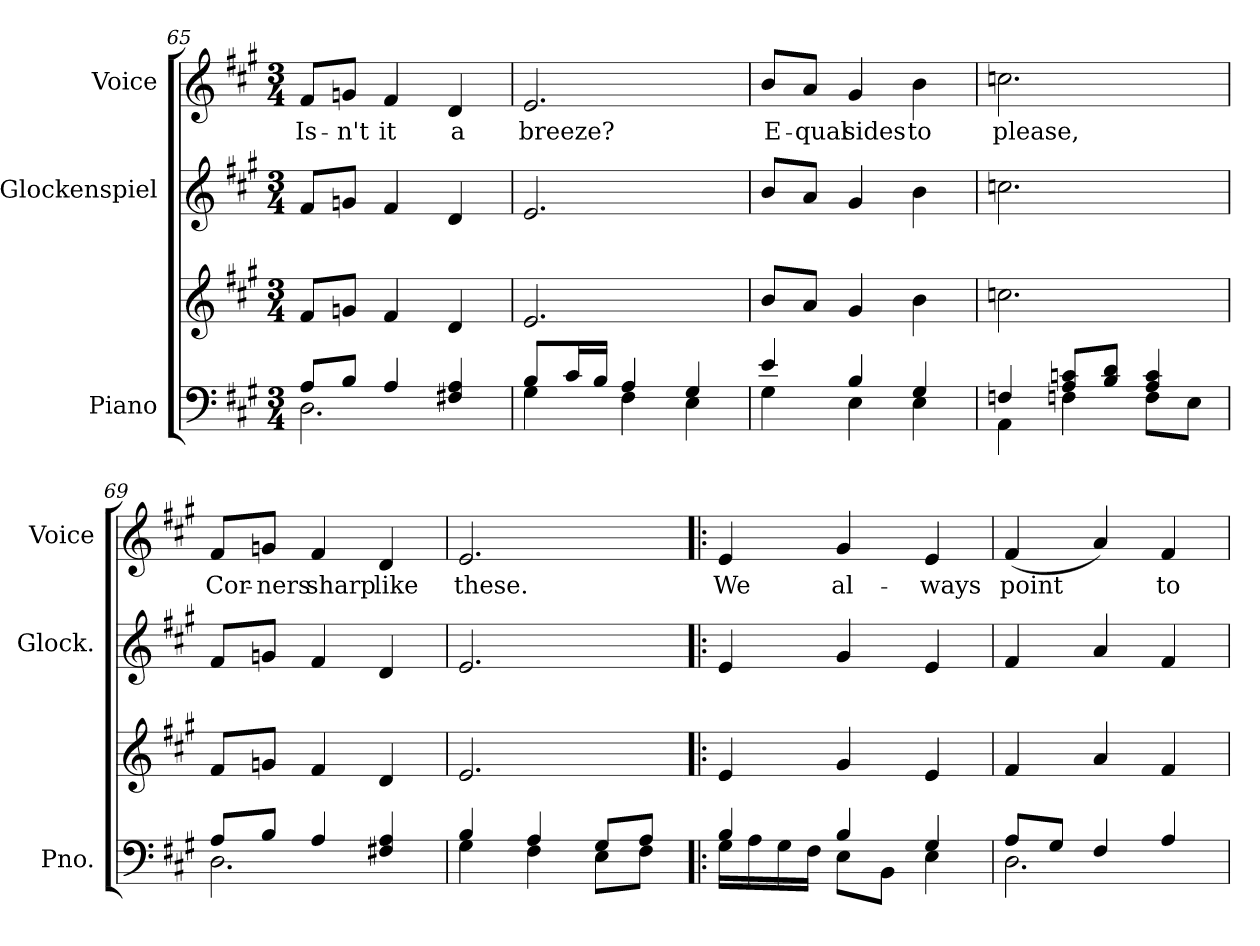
**kern	**kern	**kern	**kern	**text
*part3	*part3	*part2	*part1	*part1
*staff4	*staff3	*staff2	*staff1	*staff1
*I"Piano	*	*I"Glockenspiel	*I"Voice	*
*I'Pno.	*	*I'Glock.	*I'Voice	*
*clefF4	*clefG2	*clefG2	*clefG2	*
*	*	*ITrd-14c-24	*	*
*k[f#c#g#]	*k[f#c#g#]	*k[f#c#g#]	*k[f#c#g#]	*
*A:	*A:	*A:	*A:	*
*M3/4	*M3/4	*M3/4	*M3/4	*
=65	=65	=65	=65	=65
*^	*	*	*	*
!	!	!	!	!	!LO:LY:b:color=#000000
8Ai/L	2.Di\	8f#i/L	8fff#i/L	8f#i/L	Is-
!	!	!	!	!	!LO:LY:b:color=#000000
8Bi/J	.	8gni/J	8gggni/J	8gni/J	-n't
!	!	!	!	!	!LO:LY:b:color=#000000
4Ai/	.	4f#i/	4fff#i/	4f#i/	it
!	!	!	!	!	!LO:LY:b:color=#000000
4F#Xi/ 4Ai	.	4di/	4dddi/	4di/	a
=66	=66	=66	=66	=66	=66
!	!	!	!	!	!LO:LY:b:color=#000000
8Bi/L	4G#i\	2.ei/	2.eeei/	2.ei/	breeze?
16c#i/L	.	.	.	.	.
16Bi/JJ	.	.	.	.	.
4Ai/	4F#i\	.	.	.	.
4G#i/	4Ei\	.	.	.	.
=67	=67	=67	=67	=67	=67
!	!	!	!	!	!LO:LY:b:color=#000000
4ei/	4G#i\	8bi/L	8bbbi/L	8bi/L	E-
!	!	!	!	!	!LO:LY:b:color=#000000
.	.	8ai/J	8aaai/J	8ai/J	-qual
!	!	!	!	!	!LO:LY:b:color=#000000
4Bi/	4Ei\	4g#i/	4ggg#i/	4g#i/	sides
!	!	!	!	!	!LO:LY:b:color=#000000
4G#i/	4Ei\	4bi\	4bbbi\	4bi\	to
=68	=68	=68	=68	=68	=68
!	!	!	!	!	!LO:LY:b:color=#000000
4Fni/	4AAi\	2.ccni\	2.ccccni\	2.ccni\	please,
8Ai/ 8cniL	4Fni\	.	.	.	.
8Bi/ 8diJ	.	.	.	.	.
4Ai/ 4ci	8Fi\L	.	.	.	.
.	8Ei\J	.	.	.	.
!!LO:LB:g=z
=69	=69	=69	=69	=69	=69
!	!	!	!	!	!LO:LY:b:color=#000000
8Ai/L	2.Di\	8f#i/L	8fff#i/L	8f#i/L	Cor-
!	!	!	!	!	!LO:LY:b:color=#000000
8Bi/J	.	8gni/J	8gggni/J	8gni/J	-ners
!	!	!	!	!	!LO:LY:b:color=#000000
4Ai/	.	4f#i/	4fff#i/	4f#i/	sharp
!	!	!	!	!	!LO:LY:b:color=#000000
4F#Xi/ 4Ai	.	4di/	4dddi/	4di/	like
=70	=70	=70	=70	=70	=70
!	!	!	!	!	!LO:LY:b:color=#000000
4Bi/	4G#i\	2.ei/	2.eeei/	2.ei/	these.
4Ai/	4F#i\	.	.	.	.
8G#i/L	8Ei\L	.	.	.	.
8Ai/J	8F#i\J	.	.	.	.
=71!|:	=71!|:	=71!|:	=71!|:	=71!|:	=71!|:
!	!	!	!	!	!LO:LY:b:color=#000000
4Bi/	16G#i\LL	4ei/	4eeei/	4ei/	We
.	16Ai\	.	.	.	.
.	16G#i\	.	.	.	.
.	16F#i\JJ	.	.	.	.
!	!	!	!	!	!LO:LY:b:color=#000000
4Bi/	8Ei\L	4g#i/	4ggg#i/	4g#i/	al-
.	8BBi\J	.	.	.	.
!	!	!	!	!	!LO:LY:b:color=#000000
4G#i/	4Ei\	4ei/	4eeei/	4ei/	-ways
=72	=72	=72	=72	=72	=72
!	!	!	!	!	!LO:LY:b:color=#000000
8Ai/L	2.Di\	4f#i/	4fff#i/	(4f#i/	point
8G#i/J	.	.	.	.	.
4F#i/	.	4ai/	4aaai/	4ai/)	.
!	!	!	!	!	!LO:LY:b:color=#000000
4Ai/	.	4f#i/	4fff#i/	4f#i/	to
*v	*v	*	*	*	*
=	=	=	=	=
*-	*-	*-	*-	*-
